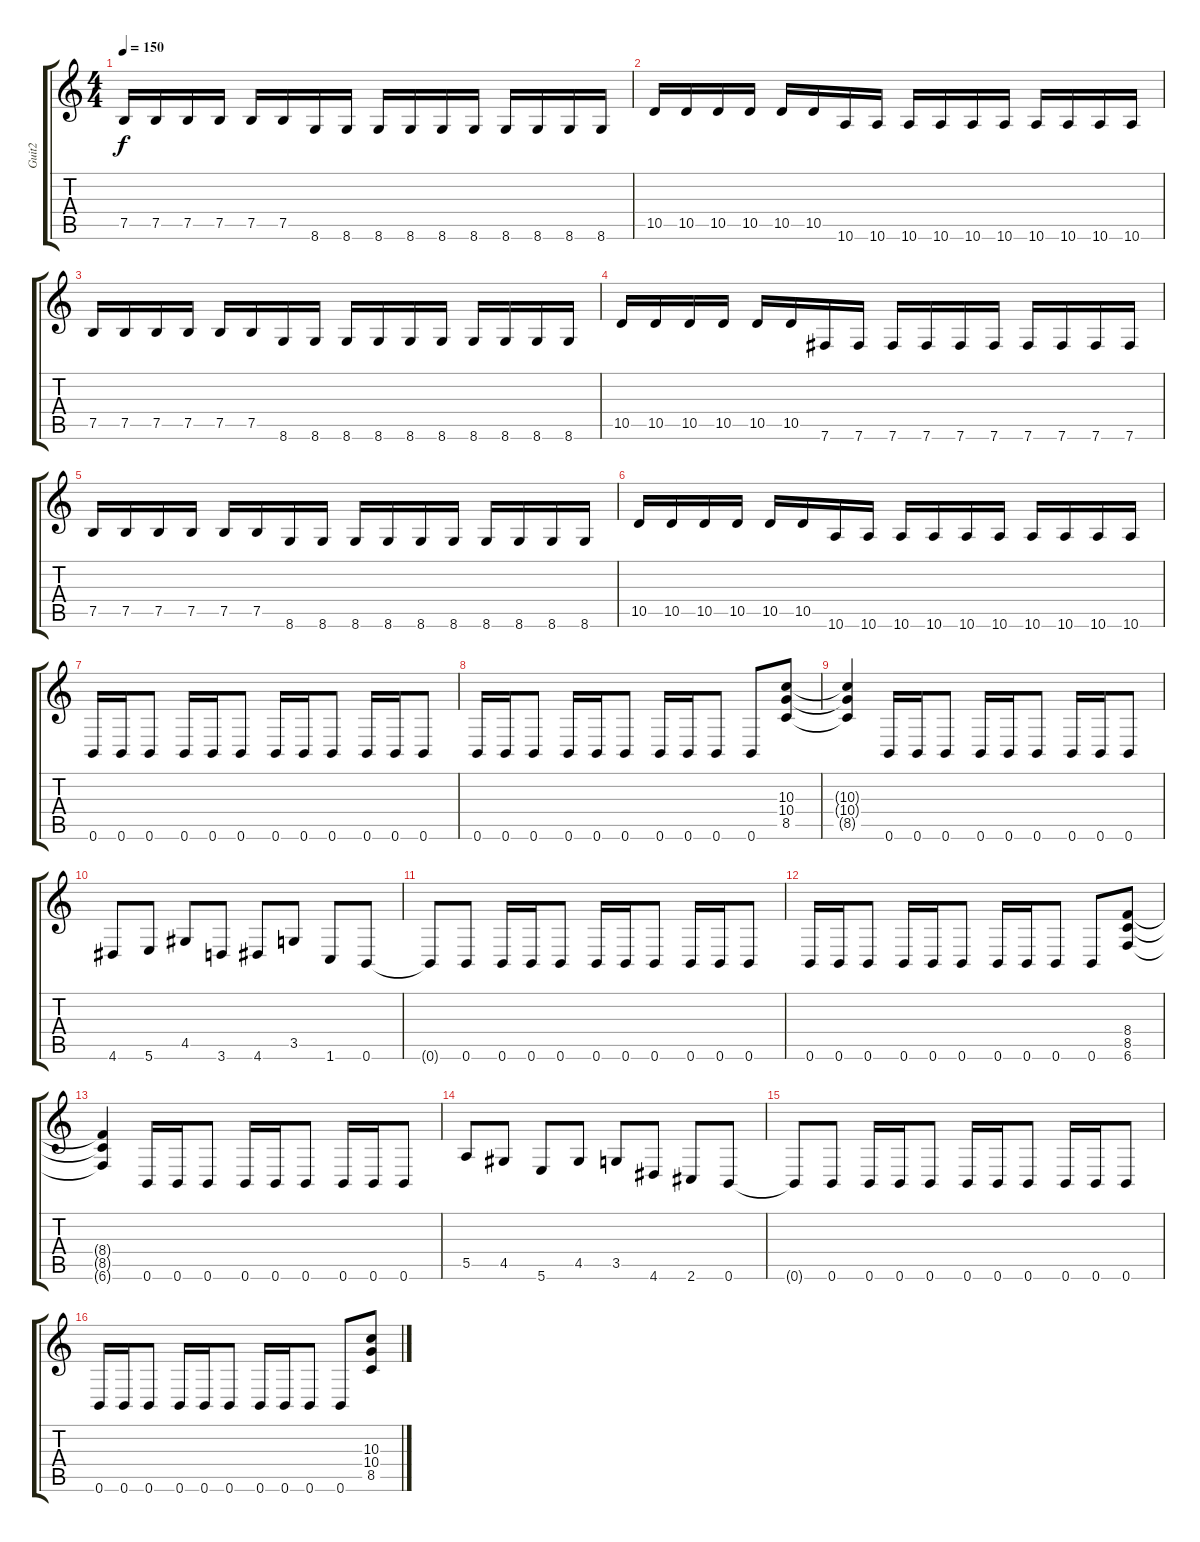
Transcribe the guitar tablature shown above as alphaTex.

\track ("Guit2" "Guit2") {instrument distortionguitar}
\staff {score tabs}
\tuning (B3 Gb3 D3 A2 E2 B1) {hide}
\ts (4 4)
\tempo 150
\clef g2
\ks c
7.5.16{dy f} 7.5.16 7.5.16 7.5.16 7.5.16 7.5.16 8.6.16 8.6.16 8.6.16 8.6.16 8.6.16 8.6.16 8.6.16 8.6.16 8.6.16 8.6.16 |
10.5.16 10.5.16 10.5.16 10.5.16 10.5.16 10.5.16 10.6.16 10.6.16 10.6.16 10.6.16 10.6.16 10.6.16 10.6.16 10.6.16 10.6.16 10.6.16 |
7.5.16 7.5.16 7.5.16 7.5.16 7.5.16 7.5.16 8.6.16 8.6.16 8.6.16 8.6.16 8.6.16 8.6.16 8.6.16 8.6.16 8.6.16 8.6.16 |
10.5.16 10.5.16 10.5.16 10.5.16 10.5.16 10.5.16 7.6.16 7.6.16 7.6.16 7.6.16 7.6.16 7.6.16 7.6.16 7.6.16 7.6.16 7.6.16 |
7.5.16 7.5.16 7.5.16 7.5.16 7.5.16 7.5.16 8.6.16 8.6.16 8.6.16 8.6.16 8.6.16 8.6.16 8.6.16 8.6.16 8.6.16 8.6.16 |
10.5.16 10.5.16 10.5.16 10.5.16 10.5.16 10.5.16 10.6.16 10.6.16 10.6.16 10.6.16 10.6.16 10.6.16 10.6.16 10.6.16 10.6.16 10.6.16 |
0.6.16 0.6.16 0.6.8 0.6.16 0.6.16 0.6.8 0.6.16 0.6.16 0.6.8 0.6.16 0.6.16 0.6.8 |
0.6.16 0.6.16 0.6.8 0.6.16 0.6.16 0.6.8 0.6.16 0.6.16 0.6.8 0.6.8 (10.3 10.4 8.5).8 |
(10.3{t} 10.4{t} 8.5{t}).4 0.6.16 0.6.16 0.6.8 0.6.16 0.6.16 0.6.8 0.6.16 0.6.16 0.6.8 |
4.6.8 5.6.8 4.5.8 3.6.8 4.6.8 3.5.8 1.6.8 0.6.8 |
0.6{t}.8 0.6.8 0.6.16 0.6.16 0.6.8 0.6.16 0.6.16 0.6.8 0.6.16 0.6.16 0.6.8 |
0.6.16 0.6.16 0.6.8 0.6.16 0.6.16 0.6.8 0.6.16 0.6.16 0.6.8 0.6.8 (8.4 8.5 6.6).8 |
(8.4{t} 8.5{t} 6.6{t}).4 0.6.16 0.6.16 0.6.8 0.6.16 0.6.16 0.6.8 0.6.16 0.6.16 0.6.8 |
5.5.8 4.5.8 5.6.8 4.5.8 3.5.8 4.6.8 2.6.8 0.6.8 |
0.6{t}.8 0.6.8 0.6.16 0.6.16 0.6.8 0.6.16 0.6.16 0.6.8 0.6.16 0.6.16 0.6.8 |
0.6.16 0.6.16 0.6.8 0.6.16 0.6.16 0.6.8 0.6.16 0.6.16 0.6.8 0.6.8 (10.3 10.4 8.5).8
